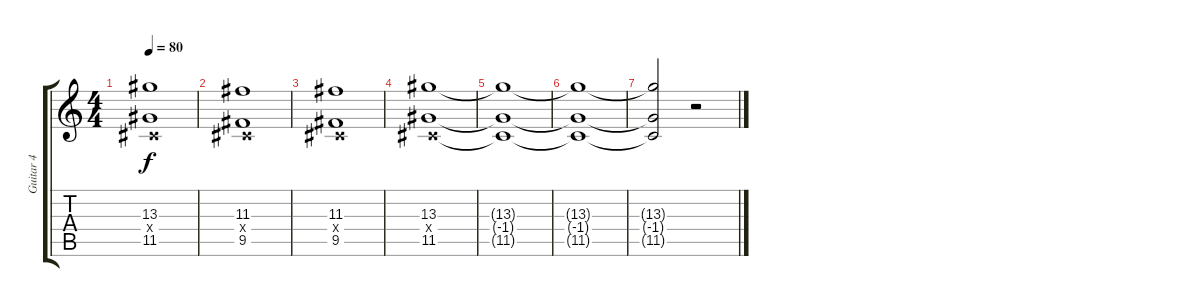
\track ("Guitar 4" "Guitar 4") {instrument distortionguitar}
\staff {score tabs}
\tuning (E4 B3 G3 D3 A2 E2) {hide}
\ts (4 4)
\tempo 80
\clef g2
\ks c
(13.3 -1.4{x} 11.5).1{dy f} |
(11.3 -1.4{x} 9.5).1 |
(11.3 -1.4{x} 9.5).1 |
(13.3 -1.4{x} 11.5).1 |
(13.3{t} -1.4{t} 11.5{t}).1 |
(13.3{t} -1.4{t} 11.5{t}).1 |
(13.3{t} -1.4{t} 11.5{t}).2 r.2
